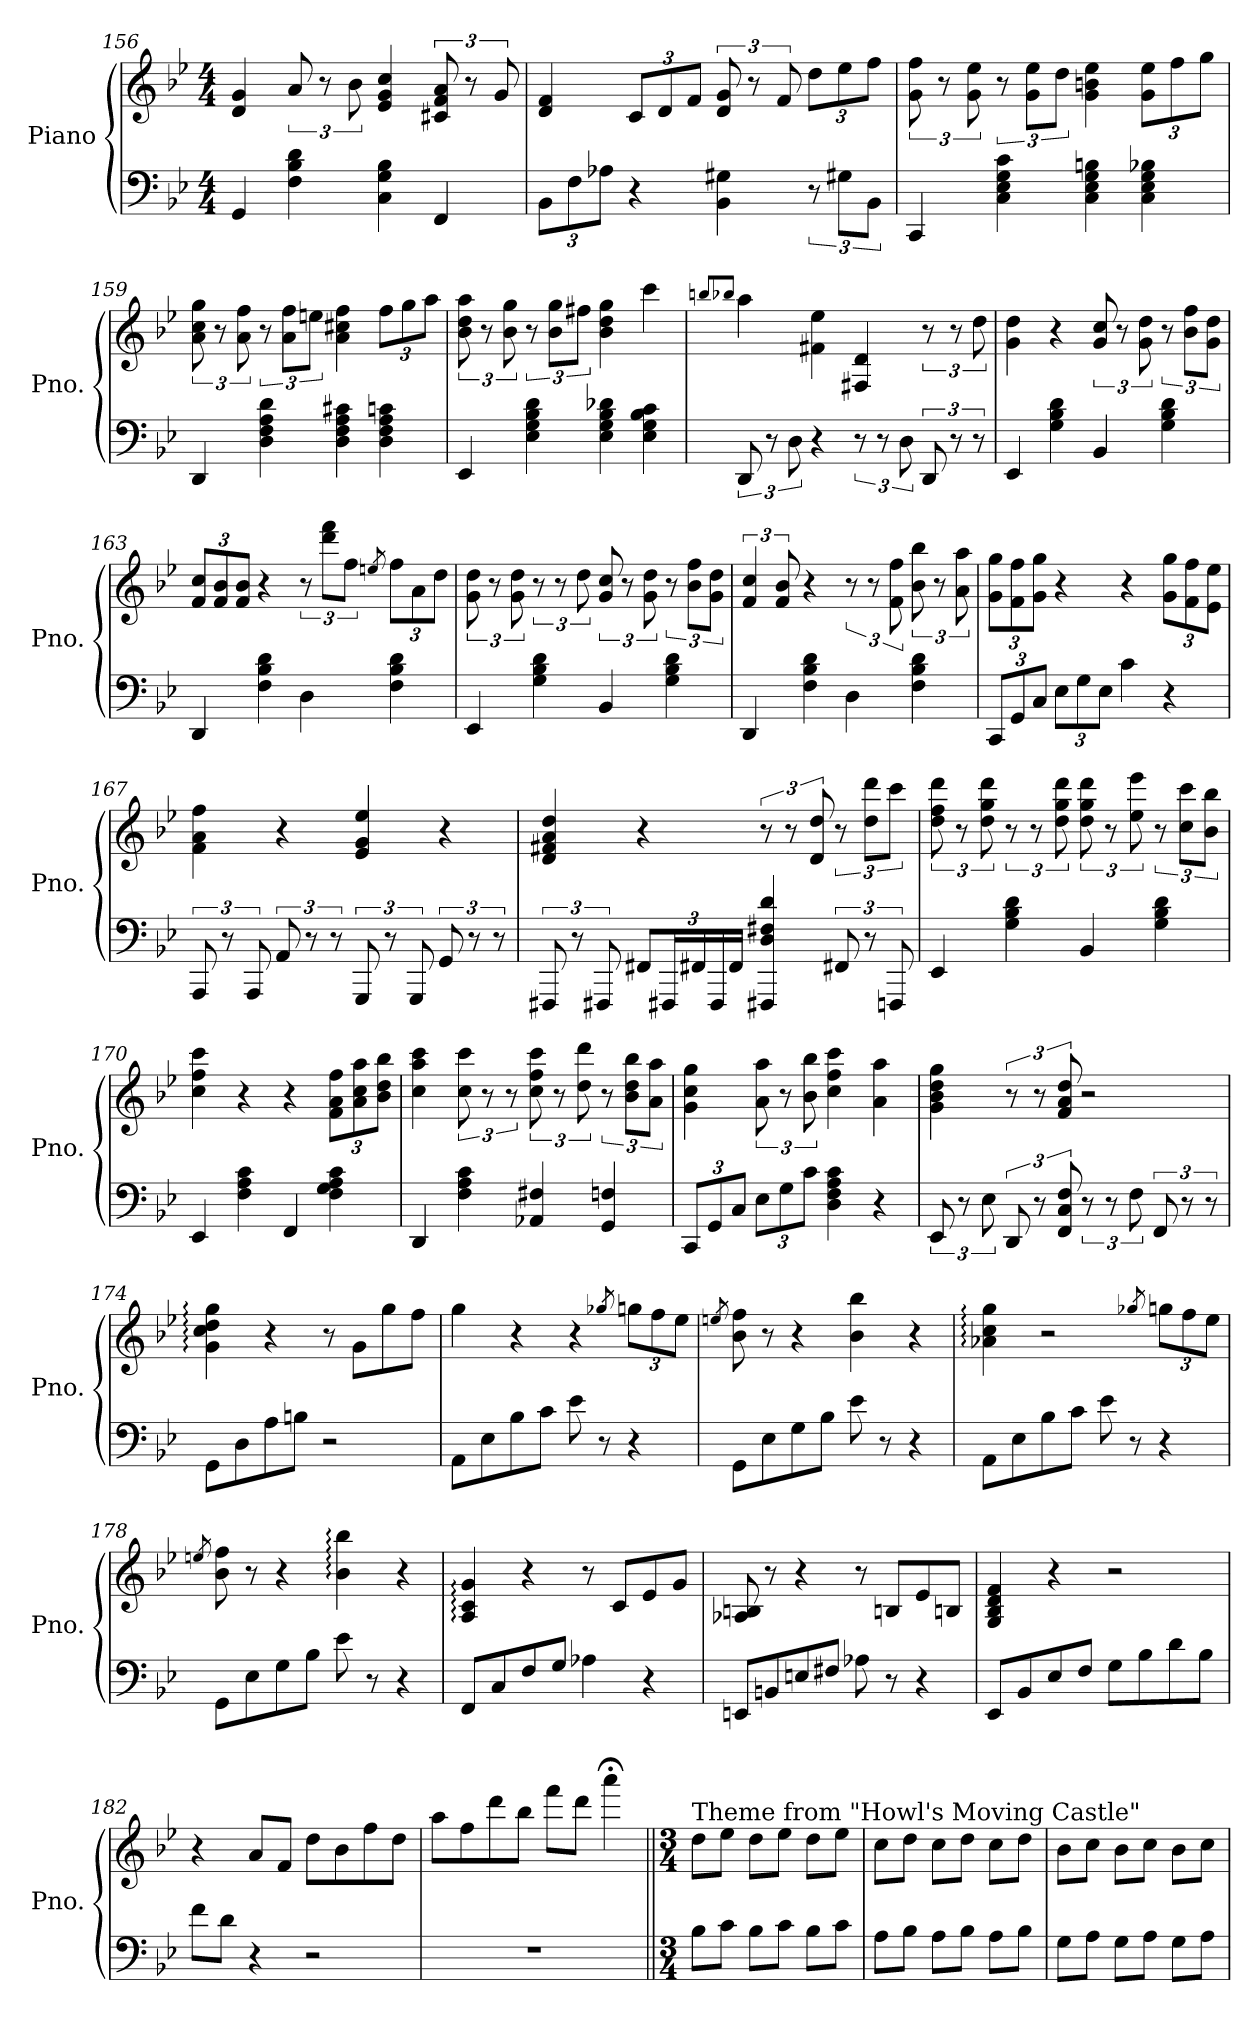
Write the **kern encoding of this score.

**kern	**kern
*part1	*part1
*staff2	*staff1
*I"Piano	*
*I'Pno.	*
!!LO:PB:g=z
*clefF4	*clefG2
*k[b-e-]	*k[b-e-]
*M4/4	*M4/4
=156	=156
4GG/	4d/ 4g/
4F\ 4B-\ 4d\	12a/
.	12r
.	12b-\
4C\ 4G\ 4B-\	4e-/ 4g/ 4cc/
4FF/	12c#X/ 12f/ 12a/
.	12r
.	12g/
=157	=157
*Xbrackettup	*
12BB-\L	4d/ 4f/
12F\	.
12A-X\J	.
*	*Xbrackettup
4r	12c/L
.	12d/
.	12f/J
*	*brackettup
4BB-\ 4G#X\	12d/ 12g/
.	12r
.	12f/
*brackettup	*Xbrackettup
12r	12dd\L
12G#X\L	12ee-\
12BB-\J	12ff\J
=158	=158
*	*brackettup
4CC/	12g\ 12ff\
.	12r
.	12g\ 12ee-\
4C\ 4E-\ 4G\ 4c\	12r
.	12g\ 12ee-\L
.	12dd\J
4C\ 4E-\ 4G\ 4Bn\	4g\ 4bn\ 4ee-\
*	*Xbrackettup
4C\ 4E-\ 4G\ 4B-X\	12g\ 12ee-\L
.	12ff\
.	12gg\J
!!LO:LB:g=z
=159	=159
*	*brackettup
4DD/	12a\ 12cc\ 12gg\
.	12r
.	12a\ 12ff\
4D\ 4F\ 4A\ 4d\	12r
.	12a\ 12ff\L
.	12een\J
4D\ 4F\ 4A\ 4c#X\	4a\ 4cc#X\ 4ff\
*	*Xbrackettup
4D\ 4F\ 4A\ 4cn\	12ff\L
.	12gg\
.	12aa\J
=160	=160
*	*brackettup
4EE-/	12b-\ 12dd\ 12aa\
.	12r
.	12b-\ 12gg\
4E-\ 4G\ 4B-\ 4d\	12r
.	12b-\ 12gg\L
.	12ff#X\J
4E-\ 4G\ 4B-\ 4d-X\	4b-\ 4dd\ 4gg\
4E-\ 4G\ 4B-\ 4c\	4ccc\
=161	=161
.	8qbbn/L
.	8qbb-X/J
12DD/	4aa\
12r	.
12D\	.
4r	4f#X\ 4ee-\
12r	4F#X/ 4d/
12r	.
12D\	.
12DD/	12r
12r	12r
12r	12dd\
=162	=162
4EE-/	4g\ 4dd\
4G\ 4B-\ 4d\	4r
4BB-/	12g/ 12cc/
.	12r
.	12g\ 12dd\
4G\ 4B-\ 4d\	12r
.	12b-\ 12ff\L
.	12g\ 12dd\J
!!LO:LB:g=z
=163	=163
*	*Xbrackettup
4DD/	12f/ 12cc/L
.	12f/ 12b-/
.	12f/ 12b-/J
4F\ 4B-\ 4d\	4r
*	*brackettup
4D\	12r
.	12ddd\ 12fff\L
.	12ff\J
.	8qeen/
*	*Xbrackettup
4F\ 4B-\ 4d\	12ff\L
.	12a\
.	12dd\J
=164	=164
*	*brackettup
4EE-/	12g\ 12dd\
.	12r
.	12g\ 12dd\
4G\ 4B-\ 4d\	12r
.	12r
.	12dd\
4BB-/	12g/ 12cc/
.	12r
.	12g\ 12dd\
4G\ 4B-\ 4d\	12r
.	12b-\ 12ff\L
.	12g\ 12dd\J
=165	=165
4DD/	6f/ 6cc/
.	12f/ 12b-/
4F\ 4B-\ 4d\	4r
4D\	12r
.	12r
.	12f\ 12ff\
4F\ 4B-\ 4d\	12b-\ 12bb-\
.	12r
.	12a\ 12aa\
=166	=166
*Xbrackettup	*Xbrackettup
12CC/L	12g\ 12gg\L
12GG/	12f\ 12ff\
12C/J	12g\ 12gg\J
12E-\L	4r
12G\	.
12E-\J	.
4c\	4r
4r	12g\ 12gg\L
.	12f\ 12ff\
.	12e-\ 12ee-\J
!!LO:LB:g=z
=167	=167
*brackettup	*
12AAA/	4f\ 4a\ 4ff\
12r	.
12AAA/	.
12AA/	4r
12r	.
12r	.
12GGG/	4e-/ 4g/ 4ee-/
12r	.
12GGG/	.
12GG/	4r
12r	.
12r	.
=168	=168
12FFF#X/	4d/ 4f#X/ 4a/ 4dd/
12r	.
12FFF#X/	.
*Xbrackettup	*
12FF#X/L	4r
24FFF#X/L	.
24FF#X/	.
24FFF#/	.
24FF#/JJ	.
*	*brackettup
4FFF#X/ 4D/ 4F#X/ 4d/	12r
.	12r
.	12d/ 12dd/
*brackettup	*
12FF#X/	12r
12r	12dd\ 12ddd\L
12FFFn/	12ccc\J
!!LO:LB:g=z
=169	=169
4EE-/	12dd\ 12ff\ 12ddd\
.	12r
.	12dd\ 12gg\ 12ddd\
4G\ 4B-\ 4d\	12r
.	12r
.	12dd\ 12gg\ 12ddd\
4BB-/	12dd\ 12gg\ 12ddd\
.	12r
.	12ee-\ 12eee-\
4G\ 4B-\ 4d\	12r
.	12cc\ 12ccc\L
.	12b-\ 12bb-\J
=170	=170
4EE-/	4cc\ 4ff\ 4ccc\
4F\ 4A\ 4c\	4r
4FF/	4r
*	*Xbrackettup
4F\ 4G\ 4A\ 4c\	12f\ 12a\ 12ff\L
.	12a\ 12cc\ 12aa\
.	12b-\ 12dd\ 12bb-\J
=171	=171
4DD/	4cc\ 4aa\ 4ccc\
*	*brackettup
4F\ 4A\ 4c\	12cc\ 12ccc\
.	12r
.	12r
4AA-X/ 4F#X/	12cc\ 12ff\ 12ccc\
.	12r
.	12dd\ 12ddd\
4GG/ 4Fn/	12r
.	12b-\ 12dd\ 12bb-\L
.	12a\ 12aa\J
=172	=172
*Xbrackettup	*
12CC/L	4g\ 4cc\ 4gg\
12GG/	.
12C/J	.
12E-\L	12a\ 12aa\
12G\	12r
12c\J	12b-\ 12bb-\
4D\ 4F\ 4A\ 4c\	4cc\ 4ff\ 4ccc\
4r	4a\ 4aa\
!!LO:PB:g=z
=173	=173
*brackettup	*
12EE-/	4g\ 4b-\ 4dd\ 4gg\
12r	.
12E-\	.
12DD/	12r
12r	12r
12FF/ 12C/ 12F/	12f/ 12a/ 12dd/
12r	2r
12r	.
12F\	.
12FF/	.
12r	.
12r	.
=174	=174
8GG\L	4g\: 4cc\: 4dd\: 4gg\:
8D\	.
8A\	4r
8Bn\J	.
2r	8r
.	8g\L
.	8gg\
.	8ff\J
=175	=175
8AA\L	4gg\
8E-\	.
8B-\	4r
8c\J	.
8e-\	4r
8r	.
.	8qgg-X/
*	*Xbrackettup
4r	12ggn\L
.	12ff\
.	12ee-\J
=176	=176
.	8qeen/
8GG\L	8b-\ 8ff\
8E-\	8r
8G\	4r
8B-\J	.
8e-\	4b-\ 4bb-\
8r	.
4r	4r
!!LO:LB:g=z
=177	=177
8AA\L	4a-X\: 4cc\: 4gg\:
8E-\	.
8B-\	2r
8c\J	.
8e-\	.
8r	.
.	8qgg-X/
4r	12ggn\L
.	12ff\
.	12ee-\J
=178	=178
.	8qeen/
8GG\L	8b-\ 8ff\
8E-\	8r
8G\	4r
8B-\J	.
8e-\	4b-\: 4bb-\:
8r	.
4r	4r
=179	=179
8FF/L	4A/: 4c/: 4g/:
8C/	.
8F/	4r
8G/J	.
4A-X\	8r
.	8c/L
4r	8e-/
.	8g/J
=180	=180
8EEn/L	8A-X/ 8Bn/
8BBn/	8r
8En/	4r
8F#X/J	.
8A-X\	8r
8r	8Bn/L
4r	8e-/
.	8Bn/J
!!LO:LB:g=z
=181	=181
8EE-/L	4G/ 4B-/ 4d/ 4f/
8BB-/	.
8E-/	4r
8F/J	.
8G\L	2r
8B-\	.
8d\	.
8B-\J	.
=182	=182
8f\L	4r
8d\J	.
4r	8a/L
.	8f/J
2r	8dd\L
.	8b-\
.	8ff\
.	8dd\J
=183	=183
1r	8aa\L
.	8ff\
.	8ddd\
.	8bb-\J
.	8fff\L
.	8ddd\J
.	4aaa;<\
=184||	=184||
*M3/4	*M3/4
!	!LO:TX:a:t=Theme from "Howl's Moving Castle"
8B-\L	8dd\L
8c\J	8ee-\J
8B-\L	8dd\L
8c\J	8ee-\J
8B-\L	8dd\L
8c\J	8ee-\J
=185	=185
8A\L	8cc\L
8B-\J	8dd\J
8A\L	8cc\L
8B-\J	8dd\J
8A\L	8cc\L
8B-\J	8dd\J
!!LO:LB:g=z
=186	=186
8G\L	8b-\L
8A\J	8cc\J
8G\L	8b-\L
8A\J	8cc\J
8G\L	8b-\L
8A\J	8cc\J
=	=
*-	*-
